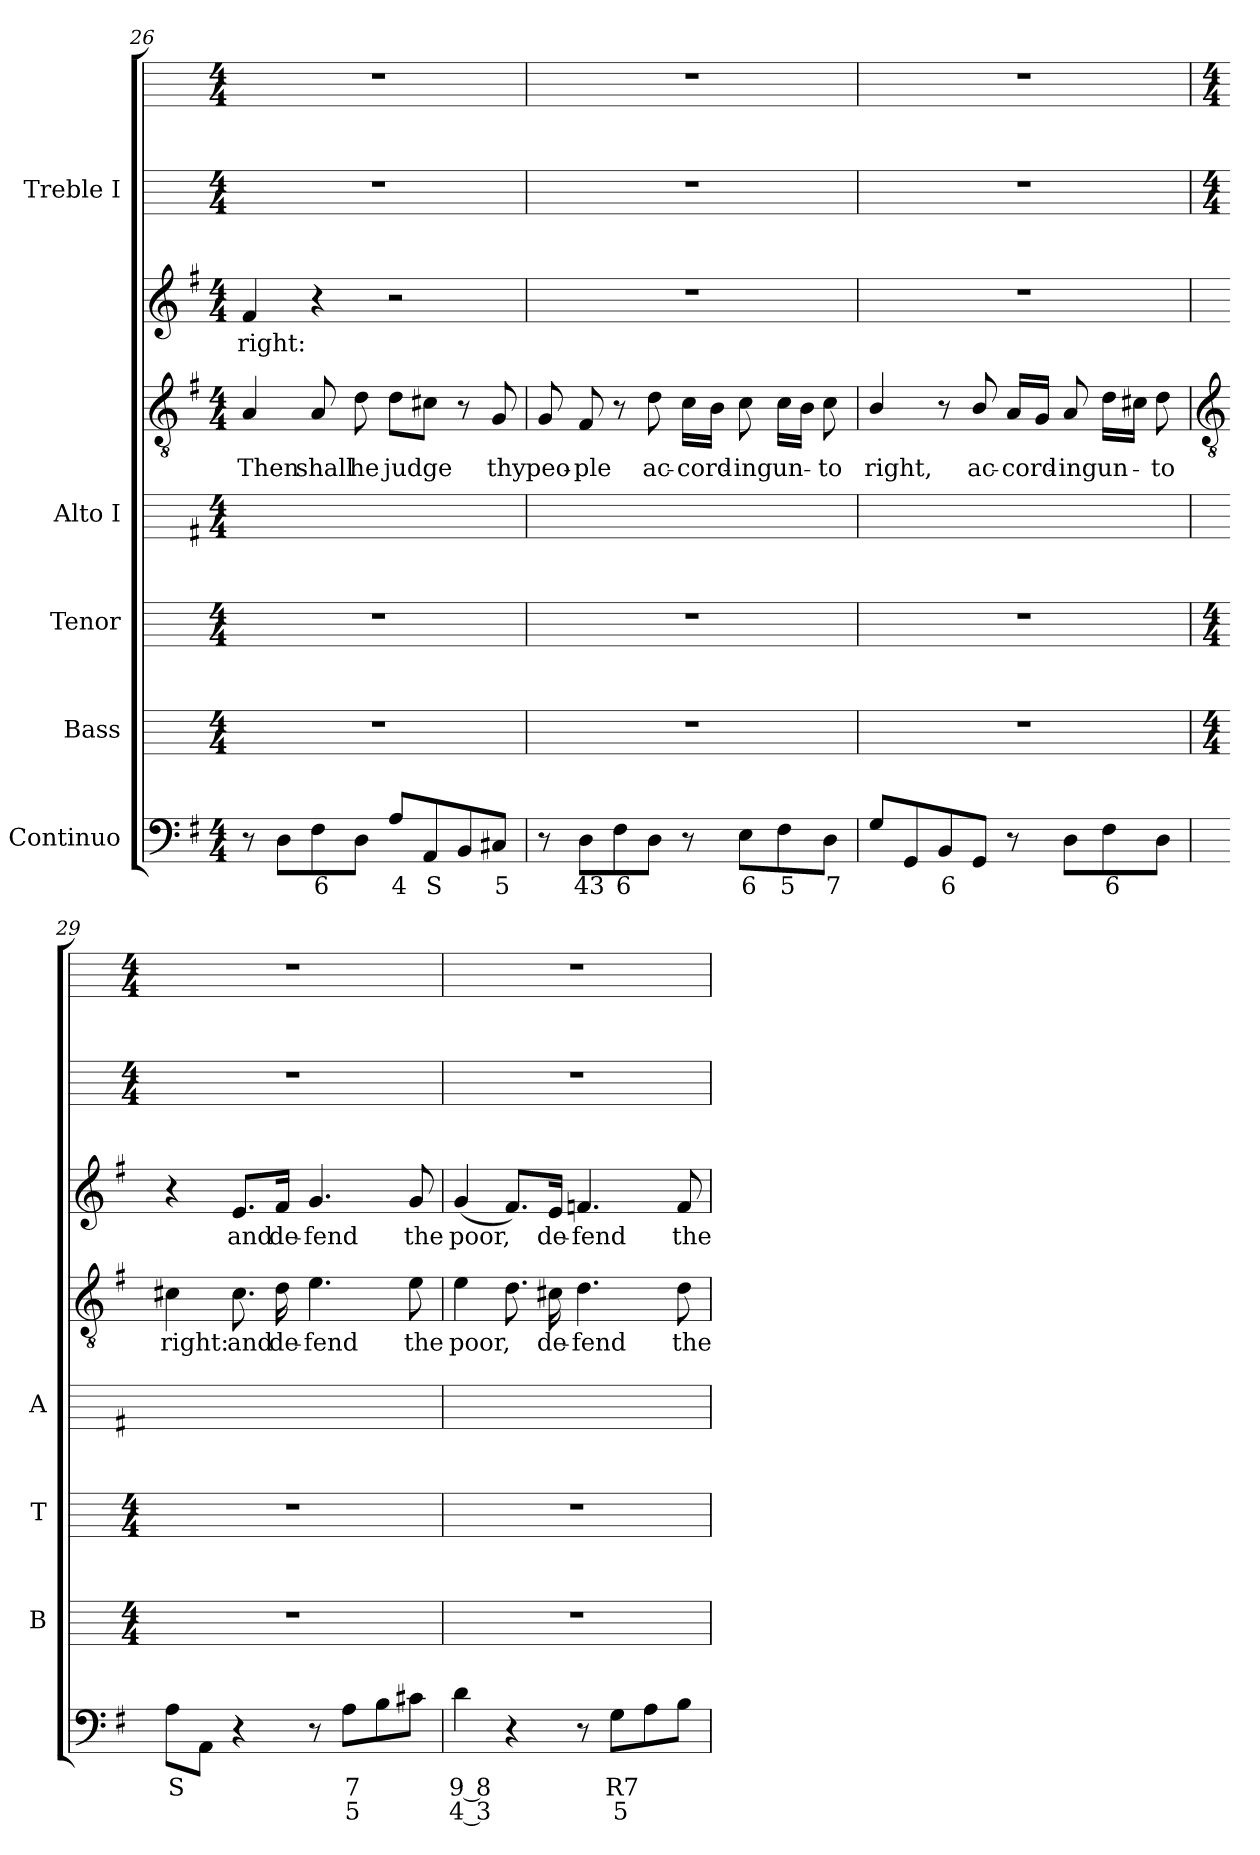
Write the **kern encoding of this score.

**kern	**text	**text	**kern	**kern	**kern	**kern	**text	**kern	**text	**kern	**kern
*part5	*part5	*part5	*part4	*part3	*part2	*part2	*part2	*part2	*part2	*part1	*part1
*staff8	*staff8	*staff8	*staff7	*staff6	*staff5	*staff4	*staff4	*staff3	*staff3	*staff2	*staff1
*I"Continuo	*	*	*I"Bass	*I"Tenor	*I"Alto I	*	*	*	*	*I"Treble I	*
*	*	*	*I'B	*I'T	*I'A	*	*	*	*	*	*
!!LO:LB:g=z
*clefF4	*	*	*	*	*	*clefGv2	*	*clefG2	*	*	*
*k[f#]	*	*	*	*	*k[f#]	*k[f#]	*	*k[f#]	*	*	*
*G:	*	*	*	*	*G:	*G:	*	*G:	*	*	*
*M4/4	*	*	*M4/4	*M4/4	*M4/4	*M4/4	*	*M4/4	*	*M4/4	*M4/4
=26	=26	=26	=26	=26	=26	=26	=26	=26	=26	=26	=26
!	!	!	!	!	!	!	!LO:LY:b	!	!LO:LY:b	!	!
8r	.	.	1r	1r	1ryy	4A	Then	4f#	right:	1r	1r
8DL	.	.	.	.	.	.	.	.	.	.	.
!	!LO:LY:b	!	!	!	!	!	!LO:LY:b	!	!	!	!
8F#	6	.	.	.	.	8A	shall	4r	.	.	.
!	!	!	!	!	!	!	!LO:LY:b	!	!	!	!
8DJ	.	.	.	.	.	8d	he	.	.	.	.
!	!LO:LY:b	!	!	!	!	!	!LO:LY:b	!	!	!	!
8A/L	4	.	.	.	.	8dL	judge	2r	.	.	.
!	!LO:LY:b	!	!	!	!	!	!	!	!	!	!
8AA/	S	.	.	.	.	8c#XJ	.	.	.	.	.
8BB	.	.	.	.	.	8r	.	.	.	.	.
!	!LO:LY:b	!	!	!	!	!	!LO:LY:b	!	!	!	!
8C#XJ	5	.	.	.	.	8G	thy	.	.	.	.
=27	=27	=27	=27	=27	=27	=27	=27	=27	=27	=27	=27
!	!	!	!	!	!	!	!LO:LY:b	!	!	!	!
8r	.	.	1r	1r	1ryy	8G	peo-	1r	.	1r	1r
!	!LO:LY:b	!	!	!	!	!	!LO:LY:b	!	!	!	!
8DL	43	.	.	.	.	8F#	-ple	.	.	.	.
!	!LO:LY:b	!	!	!	!	!	!	!	!	!	!
8F#	6	.	.	.	.	8r	.	.	.	.	.
!	!	!	!	!	!	!	!LO:LY:b	!	!	!	!
8DJ	.	.	.	.	.	8d	ac-	.	.	.	.
!	!	!	!	!	!	!	!LO:LY:b	!	!	!	!
8r	.	.	.	.	.	16cLL	-cord-	.	.	.	.
.	.	.	.	.	.	16BJJ	.	.	.	.	.
!	!LO:LY:b	!	!	!	!	!	!LO:LY:b	!	!	!	!
8EL	6	.	.	.	.	8c	ing	.	.	.	.
!	!LO:LY:b	!	!	!	!	!	!LO:LY:b	!	!	!	!
8F#	5	.	.	.	.	16cLL	un-	.	.	.	.
.	.	.	.	.	.	16BJJ	.	.	.	.	.
!	!LO:LY:b	!	!	!	!	!	!LO:LY:b	!	!	!	!
8DJ	7	.	.	.	.	8c	to	.	.	.	.
=28	=28	=28	=28	=28	=28	=28	=28	=28	=28	=28	=28
!	!	!	!	!	!	!	!LO:LY:b	!	!	!	!
8GL	.	.	1r	1r	1ryy	4B/	right,	1r	.	1r	1r
8GG	.	.	.	.	.	.	.	.	.	.	.
!	!LO:LY:b	!	!	!	!	!	!	!	!	!	!
8BB	6	.	.	.	.	8r	.	.	.	.	.
!	!	!	!	!	!	!	!LO:LY:b	!	!	!	!
8GGJ	.	.	.	.	.	8B/	ac-	.	.	.	.
!	!	!	!	!	!	!	!LO:LY:b	!	!	!	!
8r	.	.	.	.	.	16ALL	-cord-	.	.	.	.
.	.	.	.	.	.	16GJJ	.	.	.	.	.
!	!	!	!	!	!	!	!LO:LY:b	!	!	!	!
8DL	.	.	.	.	.	8A	ing	.	.	.	.
!	!LO:LY:b	!	!	!	!	!	!LO:LY:b	!	!	!	!
8F#	6	.	.	.	.	16dLL	un-	.	.	.	.
.	.	.	.	.	.	16c#XJJ	.	.	.	.	.
!	!	!	!	!	!	!	!LO:LY:b	!	!	!	!
8DJ	.	.	.	.	.	8d	to	.	.	.	.
!!LO:LB:g=z
=29	=29	=29	=29	=29	=29	=29	=29	=29	=29	=29	=29
*	*	*	*	*	*	*clefGv2	*	*	*	*	*
*	*	*	*M4/4	*M4/4	*	*	*	*	*	*M4/4	*M4/4
!	!LO:LY:b	!	!	!	!	!	!LO:LY:b	!	!	!	!
8AL	S	.	1r	1r	1ryy	4c#X	right:	4r	.	1r	1r
8AAJ	.	.	.	.	.	.	.	.	.	.	.
!	!	!	!	!	!	!	!LO:LY:b	!	!LO:LY:b	!	!
4r	.	.	.	.	.	8.c#	and	8.e/L	and	.	.
!	!	!	!	!	!	!	!LO:LY:b	!	!LO:LY:b	!	!
.	.	.	.	.	.	16d	de-	16f#/Jk	de-	.	.
!	!	!	!	!	!	!	!LO:LY:b	!	!LO:LY:b	!	!
8r	.	.	.	.	.	4.e	-fend	4.g	-fend	.	.
!	!LO:LY:b	!LO:LY:b	!	!	!	!	!	!	!	!	!
8AL	7	5	.	.	.	.	.	.	.	.	.
8B	.	.	.	.	.	.	.	.	.	.	.
!	!	!	!	!	!	!	!LO:LY:b	!	!LO:LY:b	!	!
8c#XJ	.	.	.	.	.	8e	the	8g	the	.	.
=30	=30	=30	=30	=30	=30	=30	=30	=30	=30	=30	=30
!	!LO:LY:b	!LO:LY:b	!	!	!	!	!LO:LY:b	!	!LO:LY:b	!	!
4d	9 8	4 3	1r	1r	1ryy	4e	poor,	(<4g	poor,	1r	1r
4r	.	.	.	.	.	8.d	.	8.f#/L)	.	.	.
!	!	!	!	!	!	!	!LO:LY:b	!	!LO:LY:b	!	!
.	.	.	.	.	.	16c#X	de-	16e/Jk	de-	.	.
!	!	!	!	!	!	!	!LO:LY:b	!	!LO:LY:b	!	!
8r	.	.	.	.	.	4.d	-fend	4.fn	-fend	.	.
!	!LO:LY:b	!LO:LY:b	!	!	!	!	!	!	!	!	!
8GL	R7	5	.	.	.	.	.	.	.	.	.
8A	.	.	.	.	.	.	.	.	.	.	.
!	!	!	!	!	!	!	!LO:LY:b	!	!LO:LY:b	!	!
8BJ	.	.	.	.	.	8d	the	8f	the	.	.
=	=	=	=	=	=	=	=	=	=	=	=
*-	*-	*-	*-	*-	*-	*-	*-	*-	*-	*-	*-
